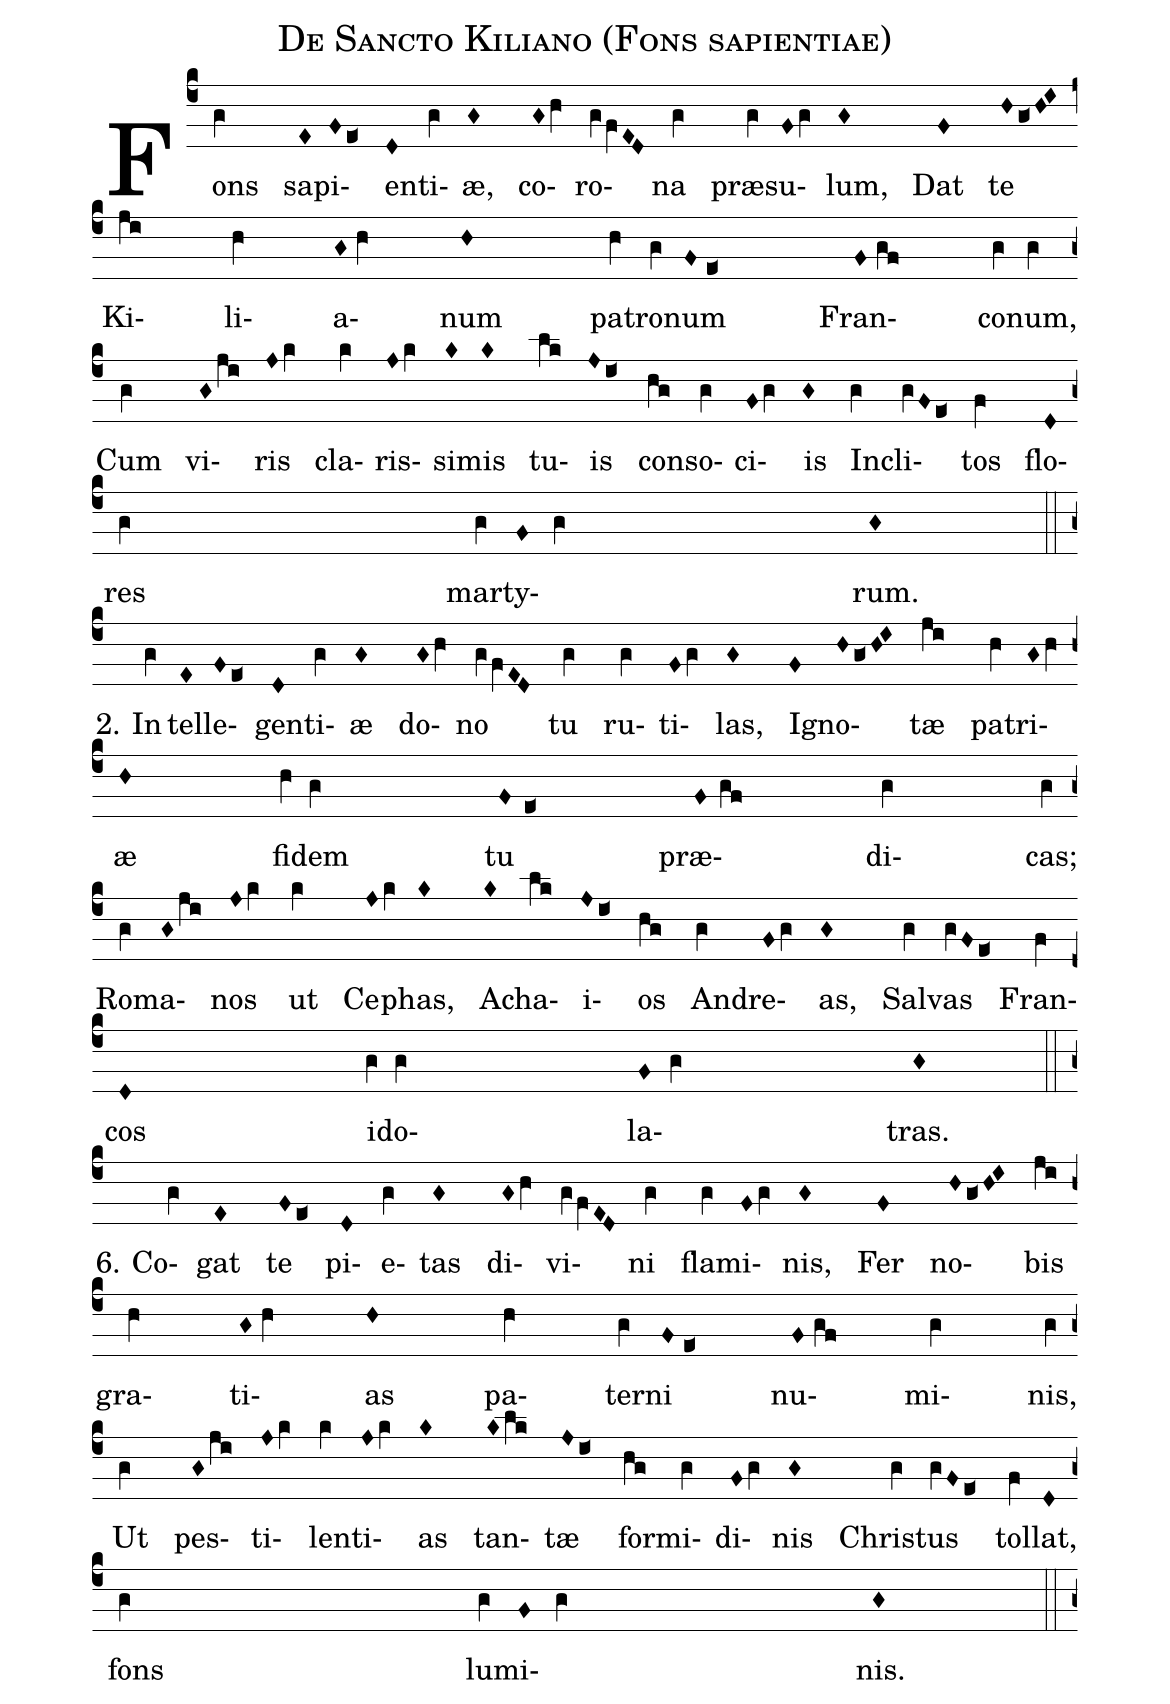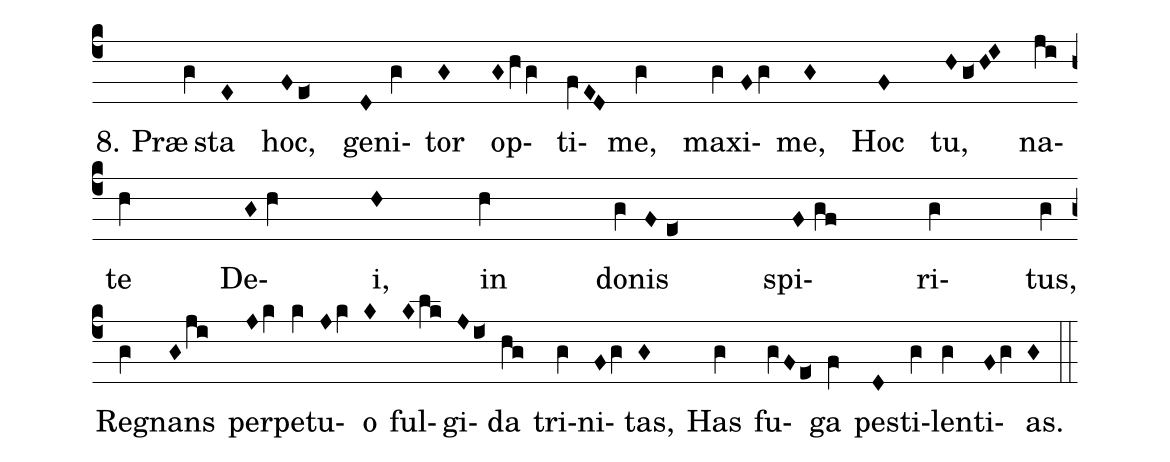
name: De Sancto Kiliano (Fons sapientiae);
%%
Fons(c4gV) sa(E)pi(Fe<)en(D)ti(gV)æ,(G) co(GhV)ro(gVfVED)na(gV) præ(gV)su(FgV)lum,(G) Dat(F) te(Hg<HI) Ki(ji)li(hV)a(GhV)num(H) pa(hV)tro(gV)num(Fe<) Fran(Fgf)co(gV)num,(gVz) Cum(gV) vi(Gji)ris(JkV) cla(kV)ris(JkV)si(K)mis(K) tu(lk)is(Ji<) con(hg)so(gV)ci(FgV)is(G) In(gV)cli(gVFe<)tos(fV) flo(D)res(gV) mar(gV)ty(FgV)rum.(G) (::z)

2. In(///gV)tel(E)le(Fe<)gen(D)ti(gV)æ(G) do(GhV)no(gVfVED) tu(gV) ru(gV)ti(FgV)las,(G) Ig(F)no(Hg<HI)tæ(ji) pa(hV)tri(GhV)æ(H) fi(hV)dem(gV) tu(Fe<) præ(Fgf)di(gV)cas;(gVz) Ro(gV)ma(Gji)nos(JkV) ut(kV) Ce(JkV)phas,(K)
 A(K)cha(lk)i(Ji<)os(hg) An(gV)dre(FgV)as,(G) Sal(gV)vas(gVFe<) Fran(fV)cos(D) i(gV)do(gV)la(FgV)tras.(G) (::z)

6. Co(///gV)gat(E) te(Fe<) pi(D)e(gV)tas(G) di(GhV)vi(gVfVED)ni(gV) fla(gV)mi(FgV)nis,(G) Fer(F) no(Hg<HI)bis(ji) gra(hV)ti(GhV)as(H) pa(hV)ter(gV)ni(Fe<) nu(Fgf)mi(gV)nis,(gVz) Ut(gV) pes(Gji)ti(JkV)len(kV)ti(JkV)as(K) tan(Klk)tæ(Ji<) for(hg)mi(gV)di(FgV)nis(G) Chris(gV)tus(gVFe<) tol(fV)lat,(D) fons(gV) lu(gV)mi(FgV)nis.(G) (::z)

8. Præ(///gV)sta(E) hoc,(Fe<) ge(D)ni(gV)tor(G) op(GhVgV)ti(fVED)me,(gV) ma(gV)xi(FgV)me,(G) Hoc(F) tu,(Hg<HI) na(ji)te(hV) De(GhV)i,(H) in(hV) do(gV)nis(Fe<) spi(Fgf)ri(gV)tus,(gVz) Reg(gV)nans(Gji) per(JkV)pe(kV)tu(JkV)o(K) ful(Klk)gi(Ji<)da(hg) tri(gV)ni(FgV)tas,(G) Has(gV) fu(gVFe<)ga(fV) pes(D)ti(gV)len(gV)ti(FgV)as.(G) (::)
